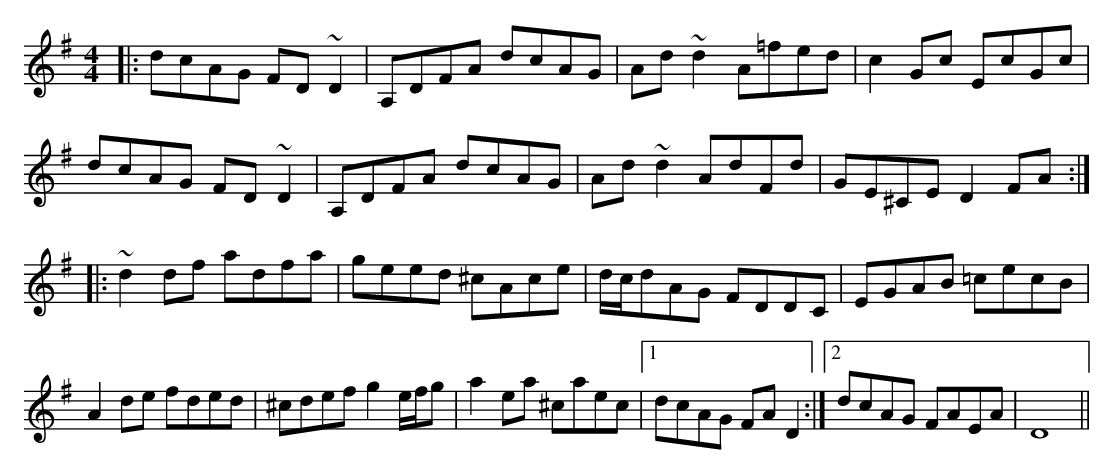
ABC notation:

X:1
M:4/4
K:Dmix
|:dcAG FD~D2|A,DFA dcAG|Ad~d2 A=fed|c2Gc EcGc|
dcAG FD~D2|A,DFA dcAG|Ad~d2 AdFd|GE^CE D2FA:|
|:~d2df adfa|geed ^cAce|d/c/dAG FDDC|EGAB =cecB|
A2de fded|^cdef g2e/f/g|a2ea ^caec|1 dcAG FAD2:|2 dcAG FAEA|D8||
